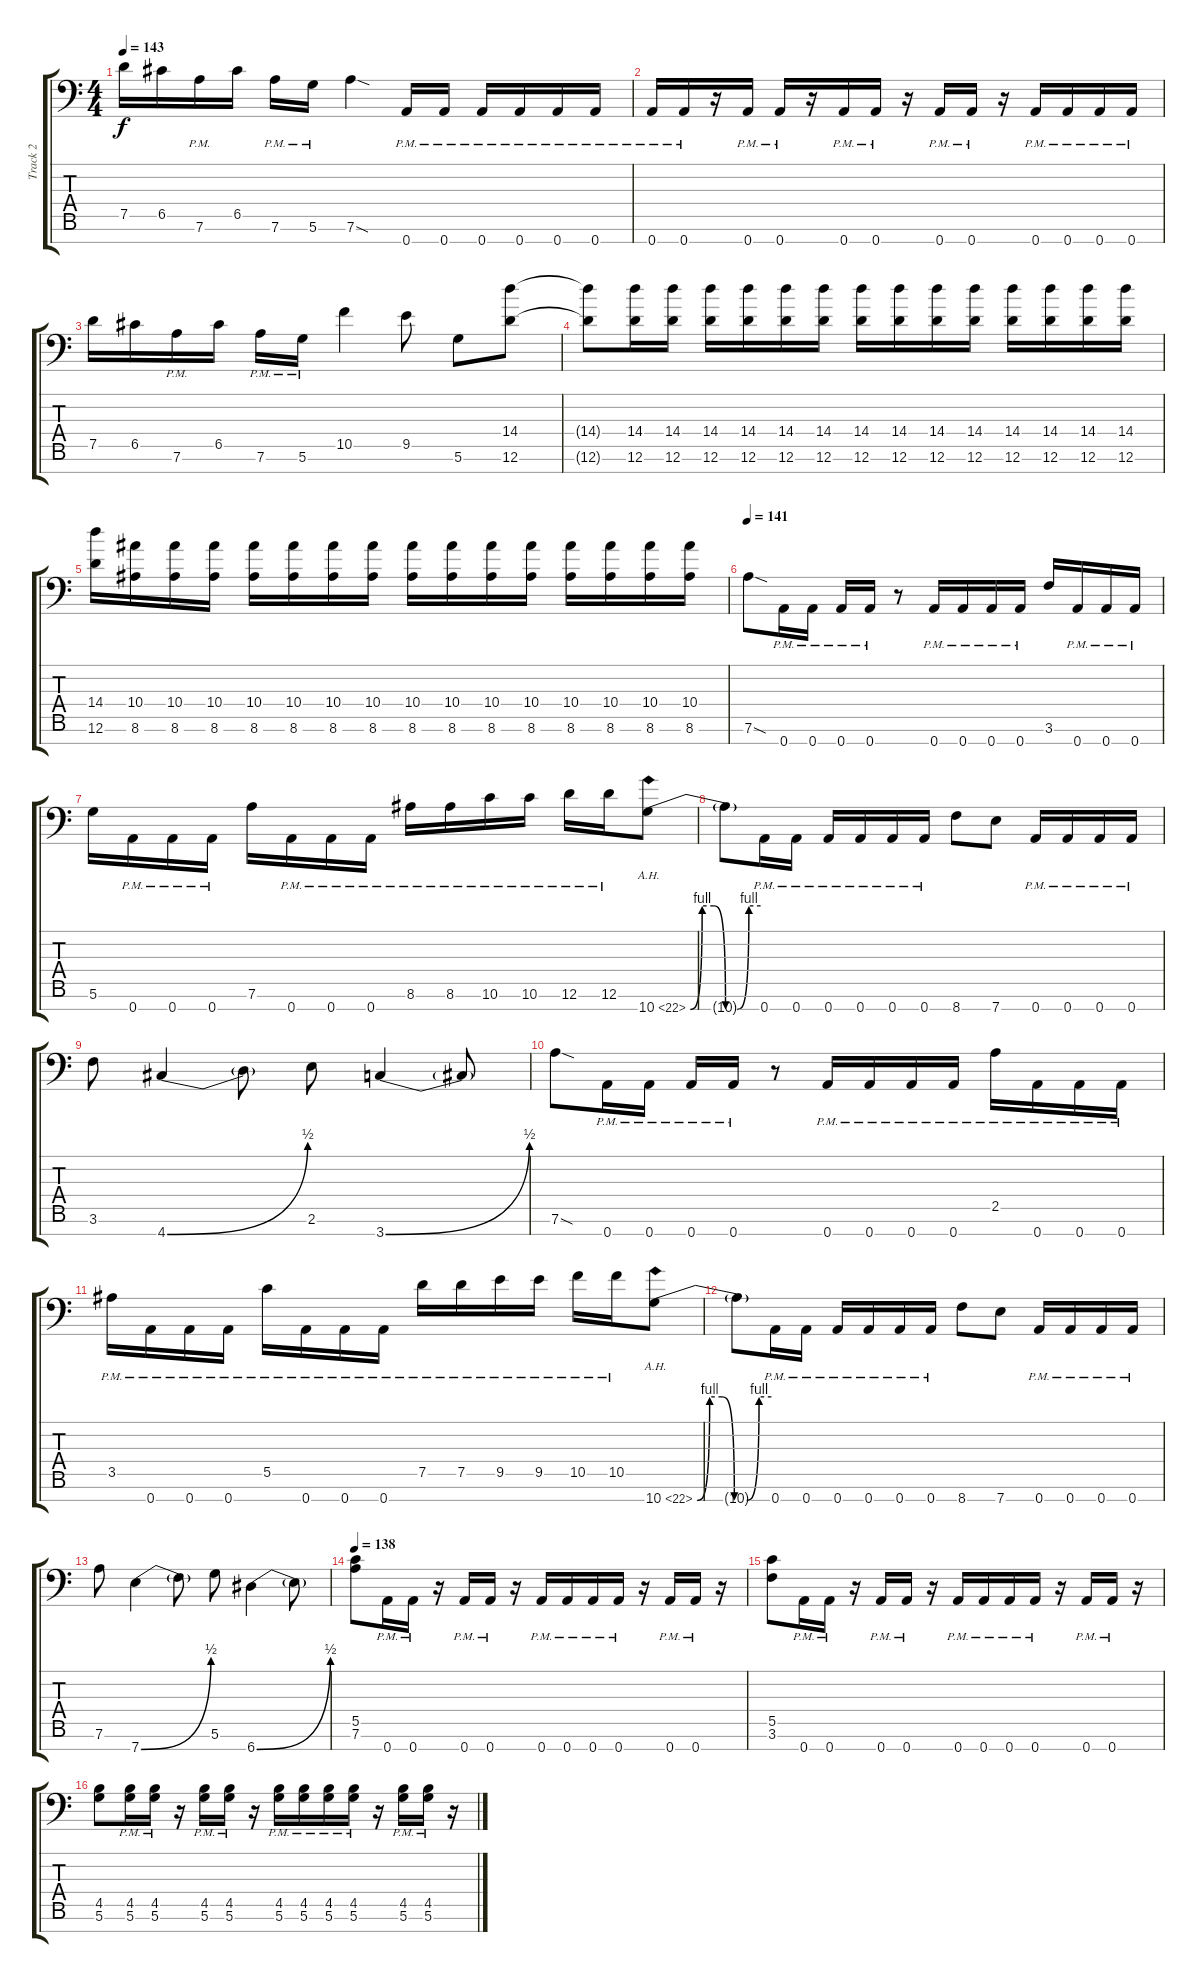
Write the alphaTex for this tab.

\track ("Track 2" "Track 2") {instrument overdrivenguitar}
\staff {score tabs}
\tuning (D4 A3 F3 C3 G2 D2 A1) {hide}
\ts (4 4)
\tempo 143
\clef f4
\ks c
7.5.16{dy f} 6.5.16 7.6{pm}.16 6.5.16 7.6{pm}.16 5.6{pm}.16 7.6{sod}.4 0.7{pm}.16 0.7{pm}.16 0.7{pm}.16 0.7{pm}.16 0.7{pm}.16 0.7{pm}.16 |
0.7{pm}.16 0.7{pm}.16 r.16 0.7{pm}.16 0.7{pm}.16 r.16 0.7{pm}.16 0.7{pm}.16 r.16 0.7{pm}.16 0.7{pm}.16 r.16 0.7{pm}.16 0.7{pm}.16 0.7{pm}.16 0.7{pm}.16 |
7.5.16 6.5.16 7.6{pm}.16 6.5.16 7.6{pm}.16 5.6{pm}.16 10.5.4 9.5.8 5.6.8 (14.4 12.6).8 |
(14.4{t} 12.6{t}).8 (14.4 12.6).16 (14.4 12.6).16 (14.4 12.6).16 (14.4 12.6).16 (14.4 12.6).16 (14.4 12.6).16 (14.4 12.6).16 (14.4 12.6).16 (14.4 12.6).16 (14.4 12.6).16 (14.4 12.6).16 (14.4 12.6).16 (14.4 12.6).16 (14.4 12.6).16 |
(14.4 12.6).16 (10.4 8.6).16 (10.4 8.6).16 (10.4 8.6).16 (10.4 8.6).16 (10.4 8.6).16 (10.4 8.6).16 (10.4 8.6).16 (10.4 8.6).16 (10.4 8.6).16 (10.4 8.6).16 (10.4 8.6).16 (10.4 8.6).16 (10.4 8.6).16 (10.4 8.6).16 (10.4 8.6).16 |
\tempo 141
7.6{sod}.8 0.7{pm}.16 0.7{pm}.16 0.7{pm}.16 0.7{pm}.16 r.8 0.7{pm}.16 0.7{pm}.16 0.7{pm}.16 0.7{pm}.16 3.6.16 0.7{pm}.16 0.7{pm}.16 0.7{pm}.16 |
5.6.16 0.7{pm}.16 0.7{pm}.16 0.7{pm}.16 7.6.16 0.7{pm}.16 0.7{pm}.16 0.7{pm}.16 8.6{pm}.16 8.6{pm}.16 10.6{pm}.16 10.6{pm}.16 12.6{pm}.16 12.6{pm}.16 10.7{be (custom 0 0 10 4 20 4 30 0 40 0 50 4 60 4) ah 12}.8 |
10.7{t}.8 0.7{pm}.16 0.7{pm}.16 0.7{pm}.16 0.7{pm}.16 0.7{pm}.16 0.7{pm}.16 8.7.8 7.7.8 0.7{pm}.16 0.7{pm}.16 0.7{pm}.16 0.7{pm}.16 |
3.6.8 4.7{be (bend 0 0 60 2)}.4 4.7{t}.8 2.6.8 3.7{be (bend 0 0 60 2)}.4 3.7{t}.8 |
7.6{sod}.8 0.7{pm}.16 0.7{pm}.16 0.7{pm}.16 0.7{pm}.16 r.8 0.7{pm}.16 0.7{pm}.16 0.7{pm}.16 0.7{pm}.16 2.5{pm}.16 0.7{pm}.16 0.7{pm}.16 0.7{pm}.16 |
3.5{pm}.16 0.7{pm}.16 0.7{pm}.16 0.7{pm}.16 5.5{pm}.16 0.7{pm}.16 0.7{pm}.16 0.7{pm}.16 7.5{pm}.16 7.5{pm}.16 9.5{pm}.16 9.5{pm}.16 10.5{pm}.16 10.5{pm}.16 10.7{be (custom 0 0 10 4 20 4 30 0 40 0 50 4 60 4) ah 12}.8 |
10.7{t}.8 0.7{pm}.16 0.7{pm}.16 0.7{pm}.16 0.7{pm}.16 0.7{pm}.16 0.7{pm}.16 8.7.8 7.7.8 0.7{pm}.16 0.7{pm}.16 0.7{pm}.16 0.7{pm}.16 |
7.6.8 7.7{be (bend 0 0 60 2)}.4 7.7{t}.8 5.6.8 6.7{be (bend 0 0 60 2)}.4 6.7{t}.8 |
\tempo 138
(5.5 7.6).8 0.7{pm}.16 0.7{pm}.16 r.16 0.7{pm}.16 0.7{pm}.16 r.16 0.7{pm}.16 0.7{pm}.16 0.7{pm}.16 0.7{pm}.16 r.16 0.7{pm}.16 0.7{pm}.16 r.16 |
(5.5 3.6).8 0.7{pm}.16 0.7{pm}.16 r.16 0.7{pm}.16 0.7{pm}.16 r.16 0.7{pm}.16 0.7{pm}.16 0.7{pm}.16 0.7{pm}.16 r.16 0.7{pm}.16 0.7{pm}.16 r.16 |
(4.5 5.6).8 (4.5{pm} 5.6{pm}).16 (4.5{pm} 5.6{pm}).16 r.16 (4.5{pm} 5.6{pm}).16 (4.5{pm} 5.6{pm}).16 r.16 (4.5{pm} 5.6{pm}).16 (4.5{pm} 5.6{pm}).16 (4.5{pm} 5.6{pm}).16 (4.5{pm} 5.6{pm}).16 r.16 (4.5{pm} 5.6{pm}).16 (4.5{pm} 5.6{pm}).16 r.16
